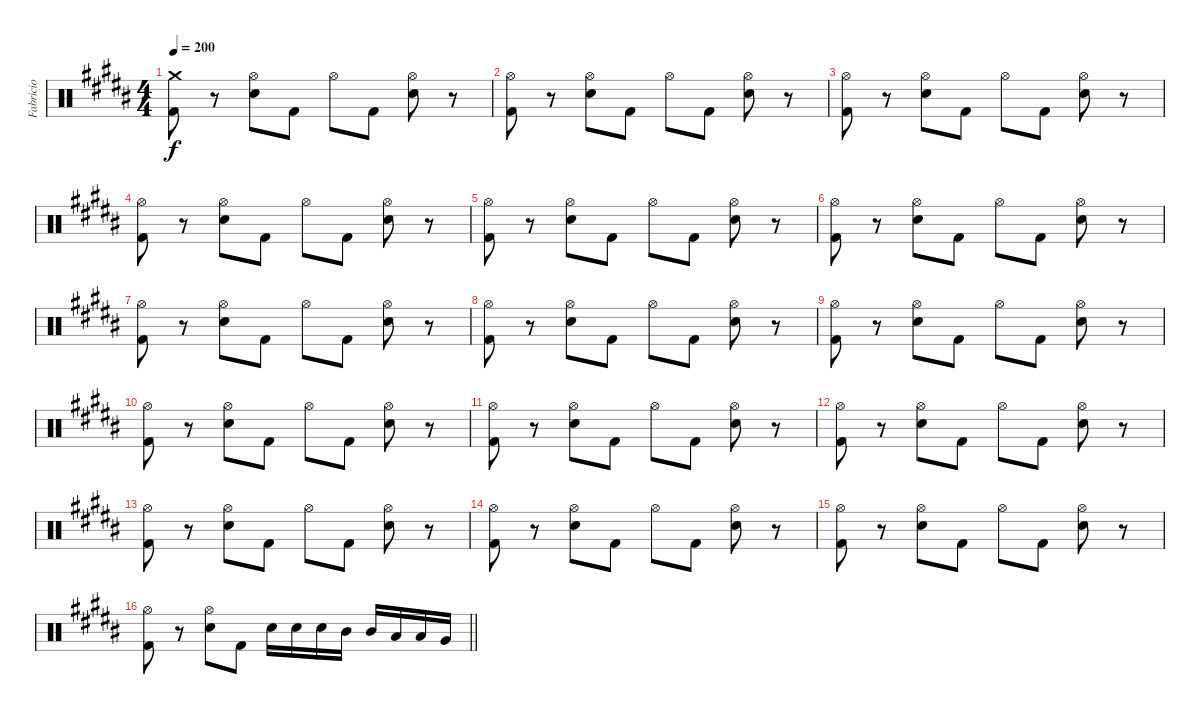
\track ("Fabricio" "Fabricio") {instrument percussion}
\staff {score}
\articulation defaults
\ts (4 4)
\tempo 200
\clef neutral
\ks b
("Crash medium (hit)" "Kick (hit) 2").8{dy f} r.8 ("Hi-Hat (open)" "Electric Snare (hit)").8 "Kick (hit) 2".8 "Hi-Hat (open)".8 "Kick (hit) 2".8 ("Hi-Hat (open)" "Electric Snare (hit)").8 r.8 |
("Hi-Hat (open)" "Kick (hit) 2").8 r.8 ("Hi-Hat (open)" "Electric Snare (hit)").8 "Kick (hit) 2".8 "Hi-Hat (open)".8 "Kick (hit) 2".8 ("Hi-Hat (open)" "Electric Snare (hit)").8 r.8 |
("Hi-Hat (open)" "Kick (hit) 2").8 r.8 ("Hi-Hat (open)" "Electric Snare (hit)").8 "Kick (hit) 2".8 "Hi-Hat (open)".8 "Kick (hit) 2".8 ("Hi-Hat (open)" "Electric Snare (hit)").8 r.8 |
("Hi-Hat (open)" "Kick (hit) 2").8 r.8 ("Hi-Hat (open)" "Electric Snare (hit)").8 "Kick (hit) 2".8 "Hi-Hat (open)".8 "Kick (hit) 2".8 ("Hi-Hat (open)" "Electric Snare (hit)").8 r.8 |
("Hi-Hat (open)" "Kick (hit) 2").8 r.8 ("Hi-Hat (open)" "Electric Snare (hit)").8 "Kick (hit) 2".8 "Hi-Hat (open)".8 "Kick (hit) 2".8 ("Hi-Hat (open)" "Electric Snare (hit)").8 r.8 |
("Hi-Hat (open)" "Kick (hit) 2").8 r.8 ("Hi-Hat (open)" "Electric Snare (hit)").8 "Kick (hit) 2".8 "Hi-Hat (open)".8 "Kick (hit) 2".8 ("Hi-Hat (open)" "Electric Snare (hit)").8 r.8 |
("Hi-Hat (open)" "Kick (hit) 2").8 r.8 ("Hi-Hat (open)" "Electric Snare (hit)").8 "Kick (hit) 2".8 "Hi-Hat (open)".8 "Kick (hit) 2".8 ("Hi-Hat (open)" "Electric Snare (hit)").8 r.8 |
("Hi-Hat (open)" "Kick (hit) 2").8 r.8 ("Hi-Hat (open)" "Electric Snare (hit)").8 "Kick (hit) 2".8 "Hi-Hat (open)".8 "Kick (hit) 2".8 ("Hi-Hat (open)" "Electric Snare (hit)").8 r.8 |
("Hi-Hat (open)" "Kick (hit) 2").8 r.8 ("Hi-Hat (open)" "Electric Snare (hit)").8 "Kick (hit) 2".8 "Hi-Hat (open)".8 "Kick (hit) 2".8 ("Hi-Hat (open)" "Electric Snare (hit)").8 r.8 |
("Hi-Hat (open)" "Kick (hit) 2").8 r.8 ("Hi-Hat (open)" "Electric Snare (hit)").8 "Kick (hit) 2".8 "Hi-Hat (open)".8 "Kick (hit) 2".8 ("Hi-Hat (open)" "Electric Snare (hit)").8 r.8 |
("Hi-Hat (open)" "Kick (hit) 2").8 r.8 ("Hi-Hat (open)" "Electric Snare (hit)").8 "Kick (hit) 2".8 "Hi-Hat (open)".8 "Kick (hit) 2".8 ("Hi-Hat (open)" "Electric Snare (hit)").8 r.8 |
("Hi-Hat (open)" "Kick (hit) 2").8 r.8 ("Hi-Hat (open)" "Electric Snare (hit)").8 "Kick (hit) 2".8 "Hi-Hat (open)".8 "Kick (hit) 2".8 ("Hi-Hat (open)" "Electric Snare (hit)").8 r.8 |
("Hi-Hat (open)" "Kick (hit) 2").8 r.8 ("Hi-Hat (open)" "Electric Snare (hit)").8 "Kick (hit) 2".8 "Hi-Hat (open)".8 "Kick (hit) 2".8 ("Hi-Hat (open)" "Electric Snare (hit)").8 r.8 |
("Hi-Hat (open)" "Kick (hit) 2").8 r.8 ("Hi-Hat (open)" "Electric Snare (hit)").8 "Kick (hit) 2".8 "Hi-Hat (open)".8 "Kick (hit) 2".8 ("Hi-Hat (open)" "Electric Snare (hit)").8 r.8 |
("Hi-Hat (open)" "Kick (hit) 2").8 r.8 ("Hi-Hat (open)" "Electric Snare (hit)").8 "Kick (hit) 2".8 "Hi-Hat (open)".8 "Kick (hit) 2".8 ("Hi-Hat (open)" "Electric Snare (hit)").8 r.8 |
\barLineRight lightlight
("Hi-Hat (open)" "Kick (hit) 2").8 r.8 ("Hi-Hat (open)" "Electric Snare (hit)").8 "Kick (hit) 2".8 "Electric Snare (hit)".16 "Electric Snare (hit)".16 "Electric Snare (hit)".16 "Mid Tom (hit)".16 "Mid Tom (hit)".16 "Low Tom (hit)".16 "Low Tom (hit)".16 "Very Low Tom (hit)".16
